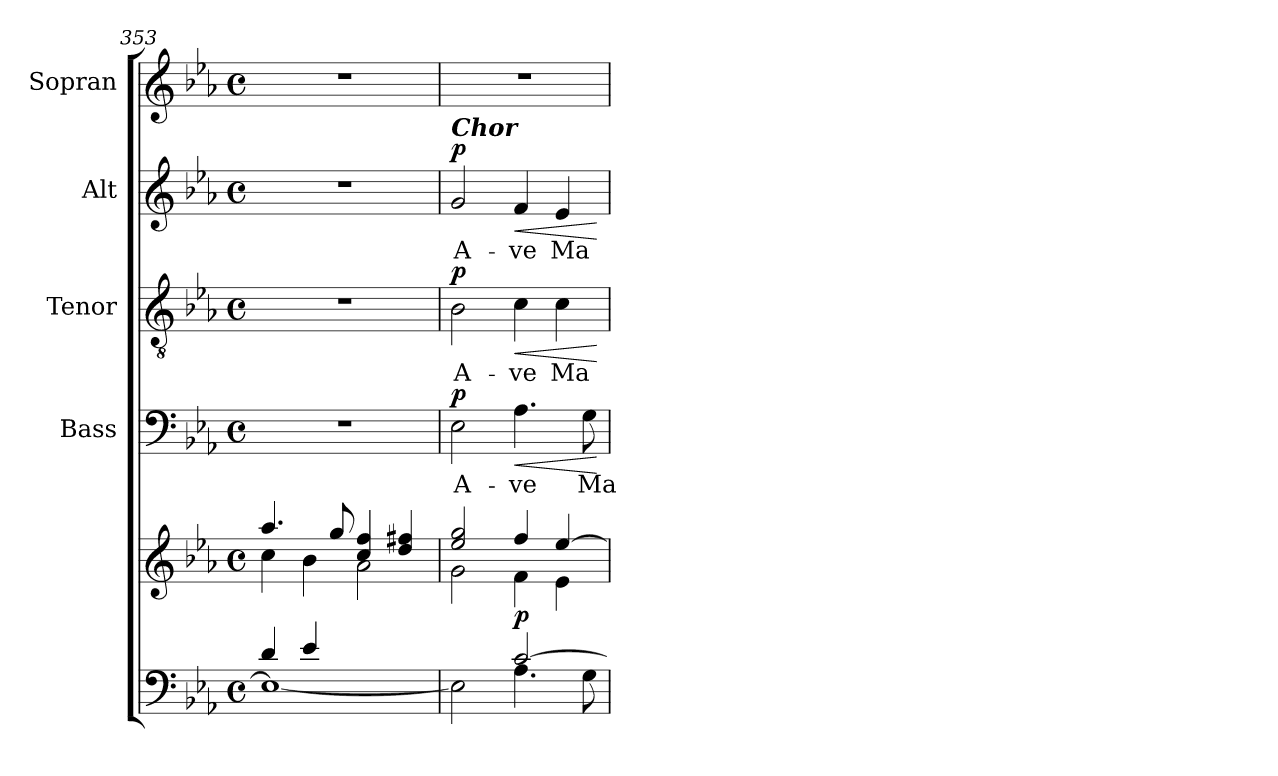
**kern	**kern	**dynam	**kern	**text	**dynam	**kern	**text	**dynam	**kern	**text	**dynam	**kern
*part5	*part5	*part5	*part4	*part4	*part4	*part3	*part3	*part3	*part2	*part2	*part2	*part1
*staff6	*staff5	*staff5/6	*staff4	*staff4	*staff4	*staff3	*staff3	*staff3	*staff2	*staff2	*staff2	*staff1
*	*	*	*I"Bass	*	*	*I"Tenor	*	*	*I"Alt	*	*	*I"Sopran
*	*	*	*I'B.	*	*	*I'T.	*	*	*I'A.	*	*	*I'S.
!!LO:PB:g=z
*clefF4	*clefG2	*	*clefF4	*	*	*clefGv2	*	*	*clefG2	*	*	*clefG2
*k[b-e-a-]	*k[b-e-a-]	*	*k[b-e-a-]	*	*	*k[b-e-a-]	*	*	*k[b-e-a-]	*	*	*k[b-e-a-]
*E-:	*E-:	*	*E-:	*	*	*E-:	*	*	*E-:	*	*	*E-:
*M4/4	*M4/4	*	*M4/4	*	*	*M4/4	*	*	*M4/4	*	*	*M4/4
*met(c)	*met(c)	*	*met(c)	*	*	*met(c)	*	*	*met(c)	*	*	*met(c)
=353	=353	=353	=353	=353	=353	=353	=353	=353	=353	=353	=353	=353
*^	*^	*	*	*	*	*	*	*	*	*	*	*
4d/	1E-_	4.aa-/	4cc\	.	1r	.	.	1r	.	.	1r	.	.	1r
4e-/	.	.	4b-\	.	.	.	.	.	.	.	.	.	.	.
.	.	8gg/	.	.	.	.	.	.	.	.	.	.	.	.
2ryy	.	4cc/ 4ff/	2a-\	.	.	.	.	.	.	.	.	.	.	.
.	.	4dd/ 4ff#X/	.	.	.	.	.	.	.	.	.	.	.	.
=354	=354	=354	=354	=354	=354	=354	=354	=354	=354	=354	=354	=354	=354	=354
!	!	!	!	!	!	!	!	!	!	!	!LO:TX:a:Bi:t=Chor	!	!	!
!	!	!	!	!	!	!LO:LY:b	!LO:DY:a	!	!LO:LY:b	!LO:DY:a	!	!LO:LY:b	!LO:DY:a	!
2ryy	2E-\]	2ee-/ 2gg/	2g\	.	2E-\	A-	p	2B-\	A-	p	2g/	A-	p	1r
!	!	!	!	!LO:DY:b	!	!LO:LY:b	!LO:HP:b	!	!LO:LY:b	!LO:HP:b	!	!LO:LY:b	!LO:HP:b	!
[>2c/	4.A-\	4ff/	4f\	p	4.A-\	-ve	<	4c\	-ve	<	4f/	-ve	<	.
!	!	!	!	!	!	!	!	!	!LO:LY:b	!	!	!LO:LY:b	!	!
.	.	[>4ee-/	4e-\	.	.	.	.	4c\	Ma-	.	4e-/	Ma-	.	.
!	!	!	!	!	!	!LO:LY:b	!	!	!	!	!	!	!	!
.	8G\	.	.	.	8G\	Ma-	.	.	.	.	.	.	.	.
*v	*v	*	*	*	*	*	*	*	*	*	*	*	*	*
*	*v	*v	*	*	*	*	*	*	*	*	*	*	*
.	.	.	.	.	[	.	.	[	.	.	[	.
=	=	=	=	=	=	=	=	=	=	=	=	=
*-	*-	*-	*-	*-	*-	*-	*-	*-	*-	*-	*-	*-
